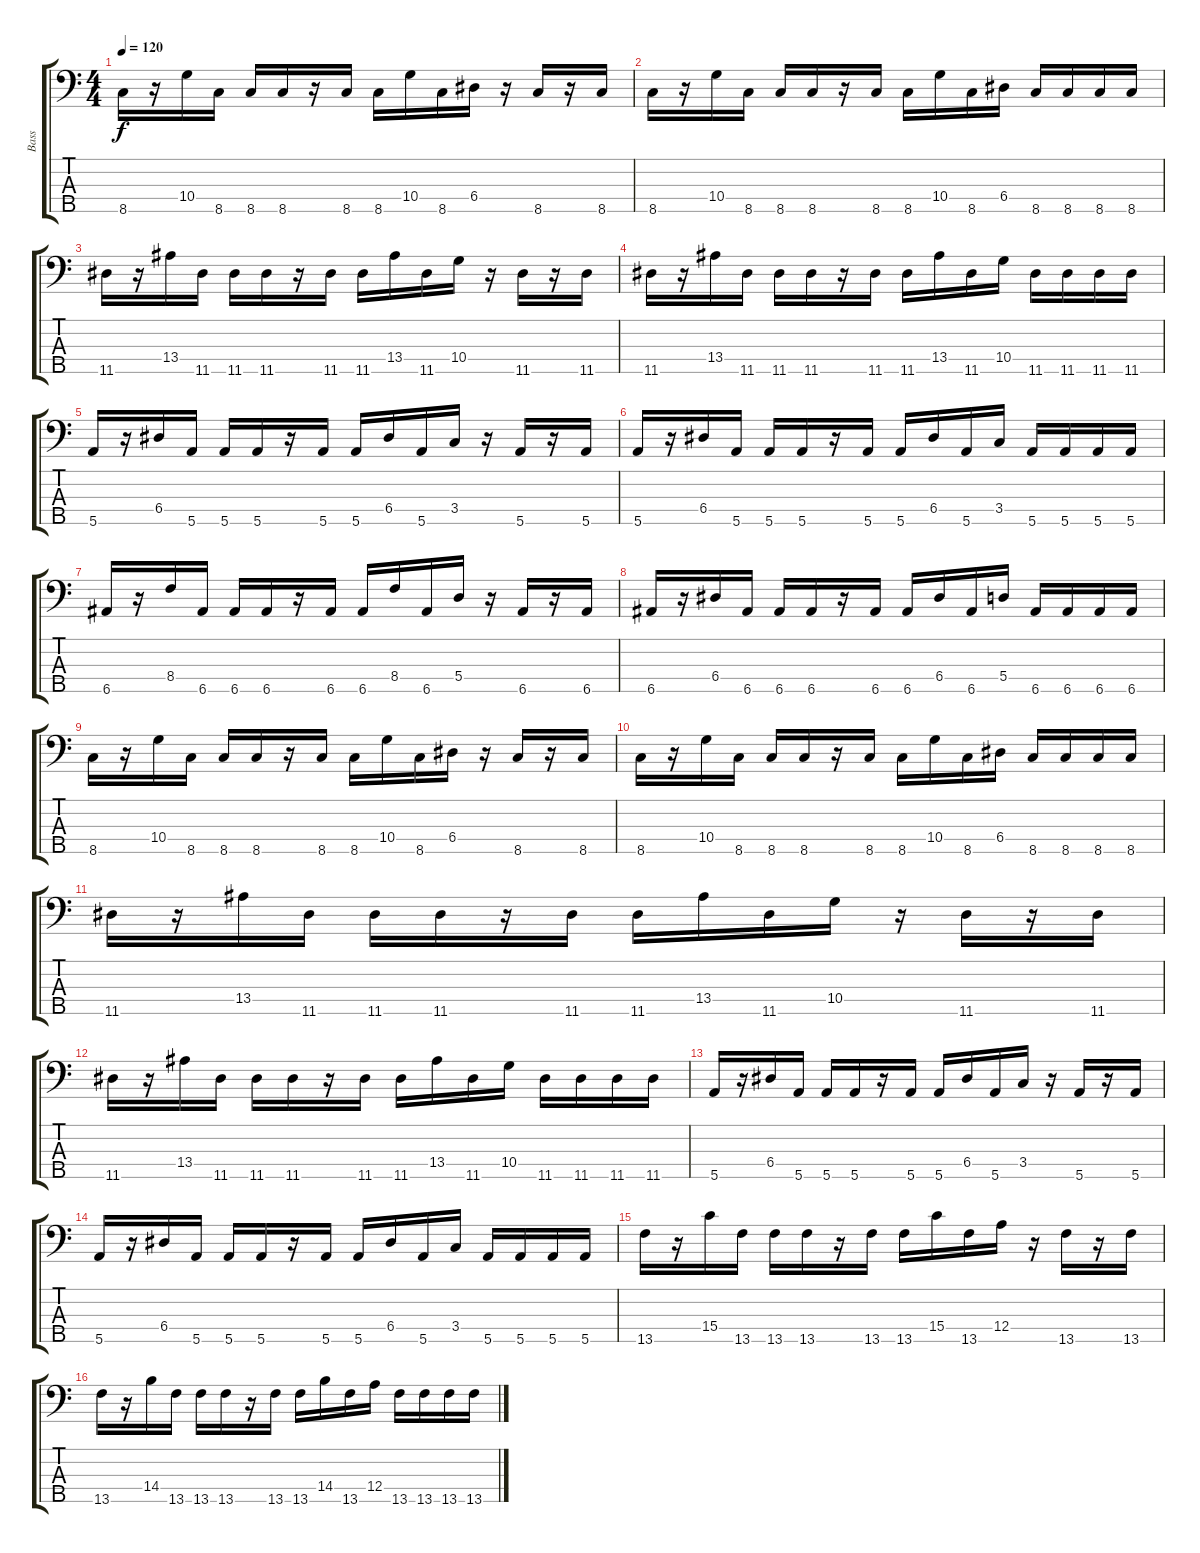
\track ("Bass" "Bass") {instrument electricbassfinger}
\staff {score tabs}
\tuning (B2 G2 D2 A1 E1) {hide}
\ts (4 4)
\tempo 120
\clef f4
\ks c
8.5.16{dy f} r.16 10.4.16 8.5.16 8.5.16 8.5.16 r.16 8.5.16 8.5.16 10.4.16 8.5.16 6.4.16 r.16 8.5.16 r.16 8.5.16 |
8.5.16 r.16 10.4.16 8.5.16 8.5.16 8.5.16 r.16 8.5.16 8.5.16 10.4.16 8.5.16 6.4.16 8.5.16 8.5.16 8.5.16 8.5.16 |
11.5.16 r.16 13.4.16 11.5.16 11.5.16 11.5.16 r.16 11.5.16 11.5.16 13.4.16 11.5.16 10.4.16 r.16 11.5.16 r.16 11.5.16 |
11.5.16 r.16 13.4.16 11.5.16 11.5.16 11.5.16 r.16 11.5.16 11.5.16 13.4.16 11.5.16 10.4.16 11.5.16 11.5.16 11.5.16 11.5.16 |
5.5.16 r.16 6.4.16 5.5.16 5.5.16 5.5.16 r.16 5.5.16 5.5.16 6.4.16 5.5.16 3.4.16 r.16 5.5.16 r.16 5.5.16 |
5.5.16 r.16 6.4.16 5.5.16 5.5.16 5.5.16 r.16 5.5.16 5.5.16 6.4.16 5.5.16 3.4.16 5.5.16 5.5.16 5.5.16 5.5.16 |
6.5.16 r.16 8.4.16 6.5.16 6.5.16 6.5.16 r.16 6.5.16 6.5.16 8.4.16 6.5.16 5.4.16 r.16 6.5.16 r.16 6.5.16 |
6.5.16 r.16 6.4.16 6.5.16 6.5.16 6.5.16 r.16 6.5.16 6.5.16 6.4.16 6.5.16 5.4.16 6.5.16 6.5.16 6.5.16 6.5.16 |
8.5.16 r.16 10.4.16 8.5.16 8.5.16 8.5.16 r.16 8.5.16 8.5.16 10.4.16 8.5.16 6.4.16 r.16 8.5.16 r.16 8.5.16 |
8.5.16 r.16 10.4.16 8.5.16 8.5.16 8.5.16 r.16 8.5.16 8.5.16 10.4.16 8.5.16 6.4.16 8.5.16 8.5.16 8.5.16 8.5.16 |
11.5.16 r.16 13.4.16 11.5.16 11.5.16 11.5.16 r.16 11.5.16 11.5.16 13.4.16 11.5.16 10.4.16 r.16 11.5.16 r.16 11.5.16 |
11.5.16 r.16 13.4.16 11.5.16 11.5.16 11.5.16 r.16 11.5.16 11.5.16 13.4.16 11.5.16 10.4.16 11.5.16 11.5.16 11.5.16 11.5.16 |
5.5.16 r.16 6.4.16 5.5.16 5.5.16 5.5.16 r.16 5.5.16 5.5.16 6.4.16 5.5.16 3.4.16 r.16 5.5.16 r.16 5.5.16 |
5.5.16 r.16 6.4.16 5.5.16 5.5.16 5.5.16 r.16 5.5.16 5.5.16 6.4.16 5.5.16 3.4.16 5.5.16 5.5.16 5.5.16 5.5.16 |
13.5.16 r.16 15.4.16 13.5.16 13.5.16 13.5.16 r.16 13.5.16 13.5.16 15.4.16 13.5.16 12.4.16 r.16 13.5.16 r.16 13.5.16 |
13.5.16 r.16 14.4.16 13.5.16 13.5.16 13.5.16 r.16 13.5.16 13.5.16 14.4.16 13.5.16 12.4.16 13.5.16 13.5.16 13.5.16 13.5.16
